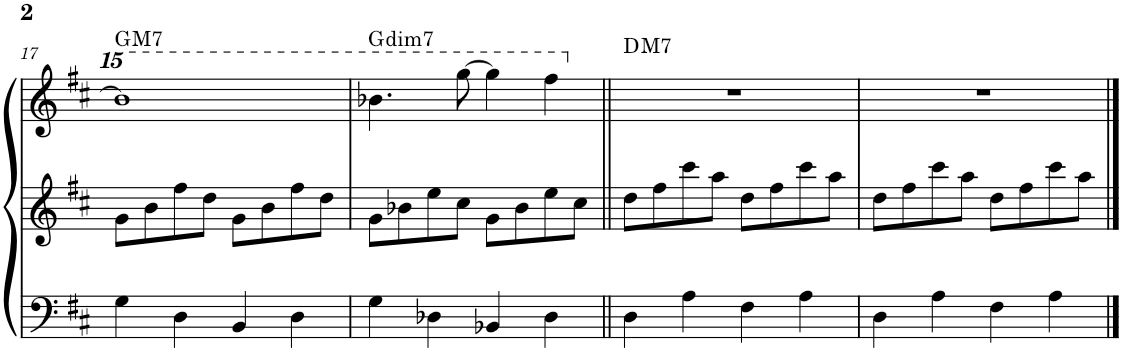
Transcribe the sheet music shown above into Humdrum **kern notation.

**kern	**kern	**kern	**harte
*part1	*part1	*part1	*part1
*staff3	*staff2	*staff1	*
*I"Piano	*	*	*
*I'Pno.	*	*	*
!!LO:PB:g=z
*clefF4	*clefG2	*clefG2	*
*k[f#c#]	*k[f#c#]	*k[f#c#]	*
*M4/4	*M4/4	*M4/4	*
=17	=17	=17	=17
!	!	!	!LO:H:kt=M7
4G\	8g\L	1bbb]	G:maj7
.	8b\	.	.
4D\	8ff#\	.	.
.	8dd\J	.	.
4BB/	8g\L	.	.
.	8b\	.	.
4D\	8ff#\	.	.
.	8dd\J	.	.
=18	=18	=18	=18
!	!	!	!LO:H:kt=dim7
4G\	8g\L	4.bbb-X\	G:dim7
.	8b-X\	.	.
4D-X\	8ee\	.	.
.	8cc#\J	[8gggg\	.
4BB-X/	8g\L	4gggg\]	.
.	8b-\	.	.
4D-\	8ee\	4ffff#\	.
.	8cc#\J	.	.
=19||	=19||	=19||	=19||
!	!	!	!LO:H:kt=M7
4D\	8dd\L	1r	D:maj7
.	8ff#\	.	.
4A\	8ccc#\	.	.
.	8aa\J	.	.
4F#\	8dd\L	.	.
.	8ff#\	.	.
4A\	8ccc#\	.	.
.	8aa\J	.	.
=20	=20	=20	=20
4D\	8dd\L	1r	.
.	8ff#\	.	.
4A\	8ccc#\	.	.
.	8aa\J	.	.
4F#\	8dd\L	.	.
.	8ff#\	.	.
4A\	8ccc#\	.	.
.	8aa\J	.	.
==	==	==	==
*-	*-	*-	*-
